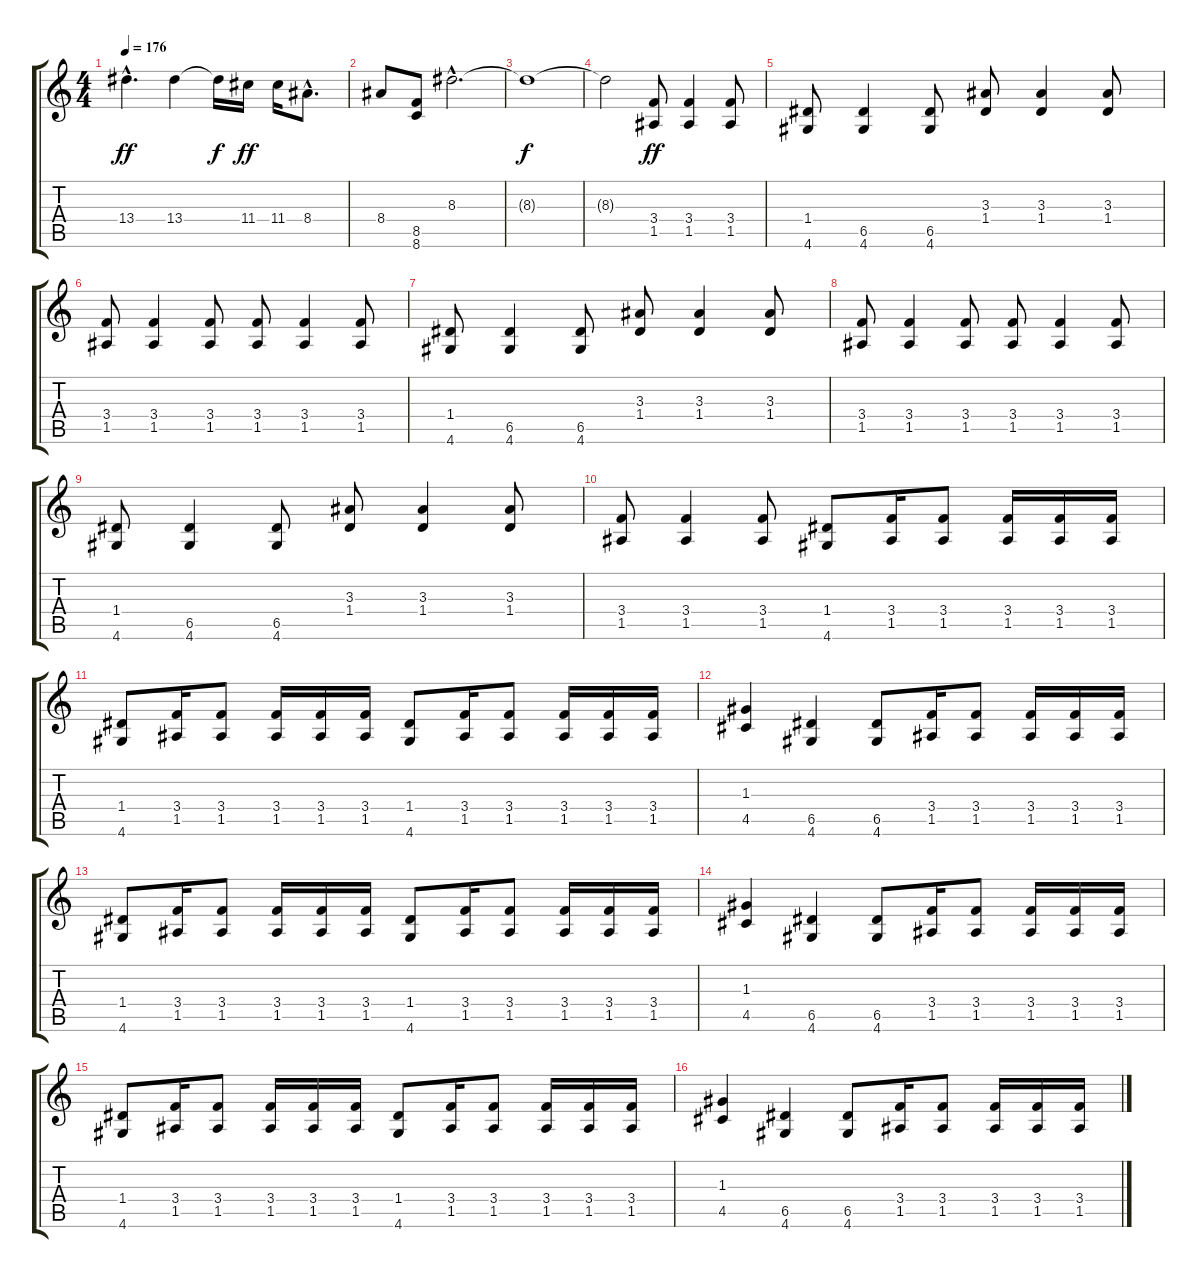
\track "" {instrument distortionguitar}
\staff {score tabs}
\tuning (E4 B3 G3 D3 A2 E2) {hide}
\ts (4 4)
\tempo 176
\clef g2
\ks c
13.4{hac}.4{d dy ff} 13.4.4 13.4{t}.16{dy f} 11.4.16{dy ff} 11.4.16 8.4{hac}.8{d} |
8.4.8 (8.5 8.6).8 8.3{hac}.2{d} |
8.3{t}.1{dy f} |
8.3{t}.2 (3.4 1.5).8{dy ff} (3.4 1.5).4 (3.4 1.5).8 |
(1.4 4.6).8 (6.5 4.6).4 (6.5 4.6).8 (3.3 1.4).8 (3.3 1.4).4 (3.3 1.4).8 |
(3.4 1.5).8 (3.4 1.5).4 (3.4 1.5).8 (3.4 1.5).8 (3.4 1.5).4 (3.4 1.5).8 |
(1.4 4.6).8 (6.5 4.6).4 (6.5 4.6).8 (3.3 1.4).8 (3.3 1.4).4 (3.3 1.4).8 |
(3.4 1.5).8 (3.4 1.5).4 (3.4 1.5).8 (3.4 1.5).8 (3.4 1.5).4 (3.4 1.5).8 |
(1.4 4.6).8 (6.5 4.6).4 (6.5 4.6).8 (3.3 1.4).8 (3.3 1.4).4 (3.3 1.4).8 |
(3.4 1.5).8 (3.4 1.5).4 (3.4 1.5).8 (1.4 4.6).8 (3.4 1.5).16 (3.4 1.5).8 (3.4 1.5).16 (3.4 1.5).16 (3.4 1.5).16 |
(1.4 4.6).8 (3.4 1.5).16 (3.4 1.5).8 (3.4 1.5).16 (3.4 1.5).16 (3.4 1.5).16 (1.4 4.6).8 (3.4 1.5).16 (3.4 1.5).8 (3.4 1.5).16 (3.4 1.5).16 (3.4 1.5).16 |
(1.3 4.5).4 (6.5 4.6).4 (6.5 4.6).8 (3.4 1.5).16 (3.4 1.5).8 (3.4 1.5).16 (3.4 1.5).16 (3.4 1.5).16 |
(1.4 4.6).8 (3.4 1.5).16 (3.4 1.5).8 (3.4 1.5).16 (3.4 1.5).16 (3.4 1.5).16 (1.4 4.6).8 (3.4 1.5).16 (3.4 1.5).8 (3.4 1.5).16 (3.4 1.5).16 (3.4 1.5).16 |
(1.3 4.5).4 (6.5 4.6).4 (6.5 4.6).8 (3.4 1.5).16 (3.4 1.5).8 (3.4 1.5).16 (3.4 1.5).16 (3.4 1.5).16 |
(1.4 4.6).8 (3.4 1.5).16 (3.4 1.5).8 (3.4 1.5).16 (3.4 1.5).16 (3.4 1.5).16 (1.4 4.6).8 (3.4 1.5).16 (3.4 1.5).8 (3.4 1.5).16 (3.4 1.5).16 (3.4 1.5).16 |
(1.3 4.5).4 (6.5 4.6).4 (6.5 4.6).8 (3.4 1.5).16 (3.4 1.5).8 (3.4 1.5).16 (3.4 1.5).16 (3.4 1.5).16
